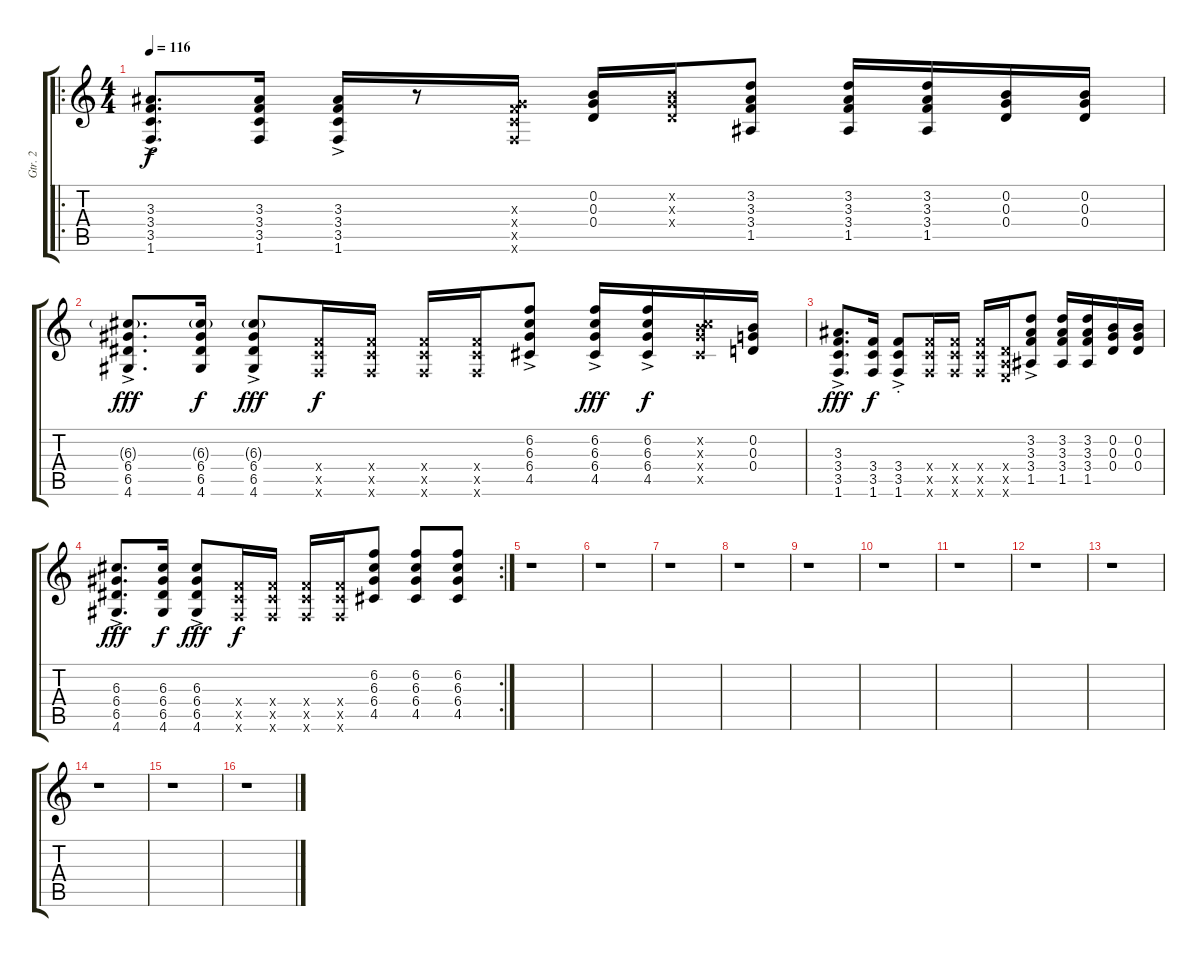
\track ("Gtr. 2" "Gtr. 2") {instrument distortionguitar}
\staff {score tabs}
\tuning (E4 B3 G3 D3 A2 E2) {hide}
\ro
\ts (4 4)
\tempo 116
\clef g2
\ks c
(3.3 3.4{ac} 3.5 1.6).8{d dy f} (3.3 3.4 3.5 1.6).16 (3.3 3.4{ac} 3.5 1.6).16 r.8 (0.3{x} 3.4{x} 3.5{x} 1.6{x}).16 (0.2 0.3 0.4).16 (0.2{x} 0.3{x} 0.4{x}).16 (3.2 3.3 3.4 1.5).8 (3.2 3.3 3.4 1.5).16 (3.2 3.3 3.4 1.5).16 (0.2 0.3 0.4).16 (0.2 0.3 0.4).16 |
(6.3{g} 6.4 6.5 4.6{ac}).8{d dy fff} (6.3{g} 6.4 6.5 4.6).16{dy f} (6.3{g} 6.4 6.5 4.6{ac}).8{dy fff} (3.4{x} 3.5{x} 1.6{x}).16{dy f} (3.4{x} 3.5{x} 1.6{x}).16 (3.4{x} 3.5{x} 1.6{x}).16 (3.4{x} 3.5{x} 1.6{x}).16 (6.2 6.3{ac} 6.4 4.5).8 (6.2 6.3 6.4 4.5{ac}).16{dy fff} (6.2 6.3 6.4{ac} 4.5).16{dy f} (0.2{x} 6.3{x} 6.4{x} 4.5{x}).16 (0.2 0.3 0.4).16 |
(3.3 3.4 3.5 1.6{ac}).8{d dy fff} (3.4 3.5 1.6).16{dy f} (3.4{ac} 3.5 1.6{st}).8 (3.4{x} 3.5{x} 1.6{x}).16 (3.4{x} 3.5{x} 1.6{x}).16 (3.4{x} 3.5{x} 1.6{x}).16 (0.4{x} 0.5{x} 0.6{x}).16 (3.2 3.3{ac} 3.4 1.5).8 (3.2 3.3 3.4 1.5).16 (3.2 3.3 3.4 1.5).16 (0.2 0.3 0.4).16 (0.2 0.3 0.4).16 |
\rc 2
(6.3 6.4 6.5 4.6{ac}).8{d dy fff} (6.3 6.4 6.5 4.6).16{dy f} (6.3 6.4 6.5 4.6{ac}).8{dy fff} (3.4{x} 3.5{x} 1.6{x}).16{dy f} (3.4{x} 3.5{x} 1.6{x}).16 (3.4{x} 3.5{x} 1.6{x}).16 (3.4{x} 3.5{x} 1.6{x}).16 (6.2 6.3 6.4 4.5).8 (6.2 6.3 6.4 4.5).8 (6.2 6.3 6.4 4.5).8 |
r.1 |
r.1 |
r.1 |
r.1 |
r.1 |
r.1 |
r.1 |
r.1 |
r.1 |
r.1 |
r.1 |
r.1
